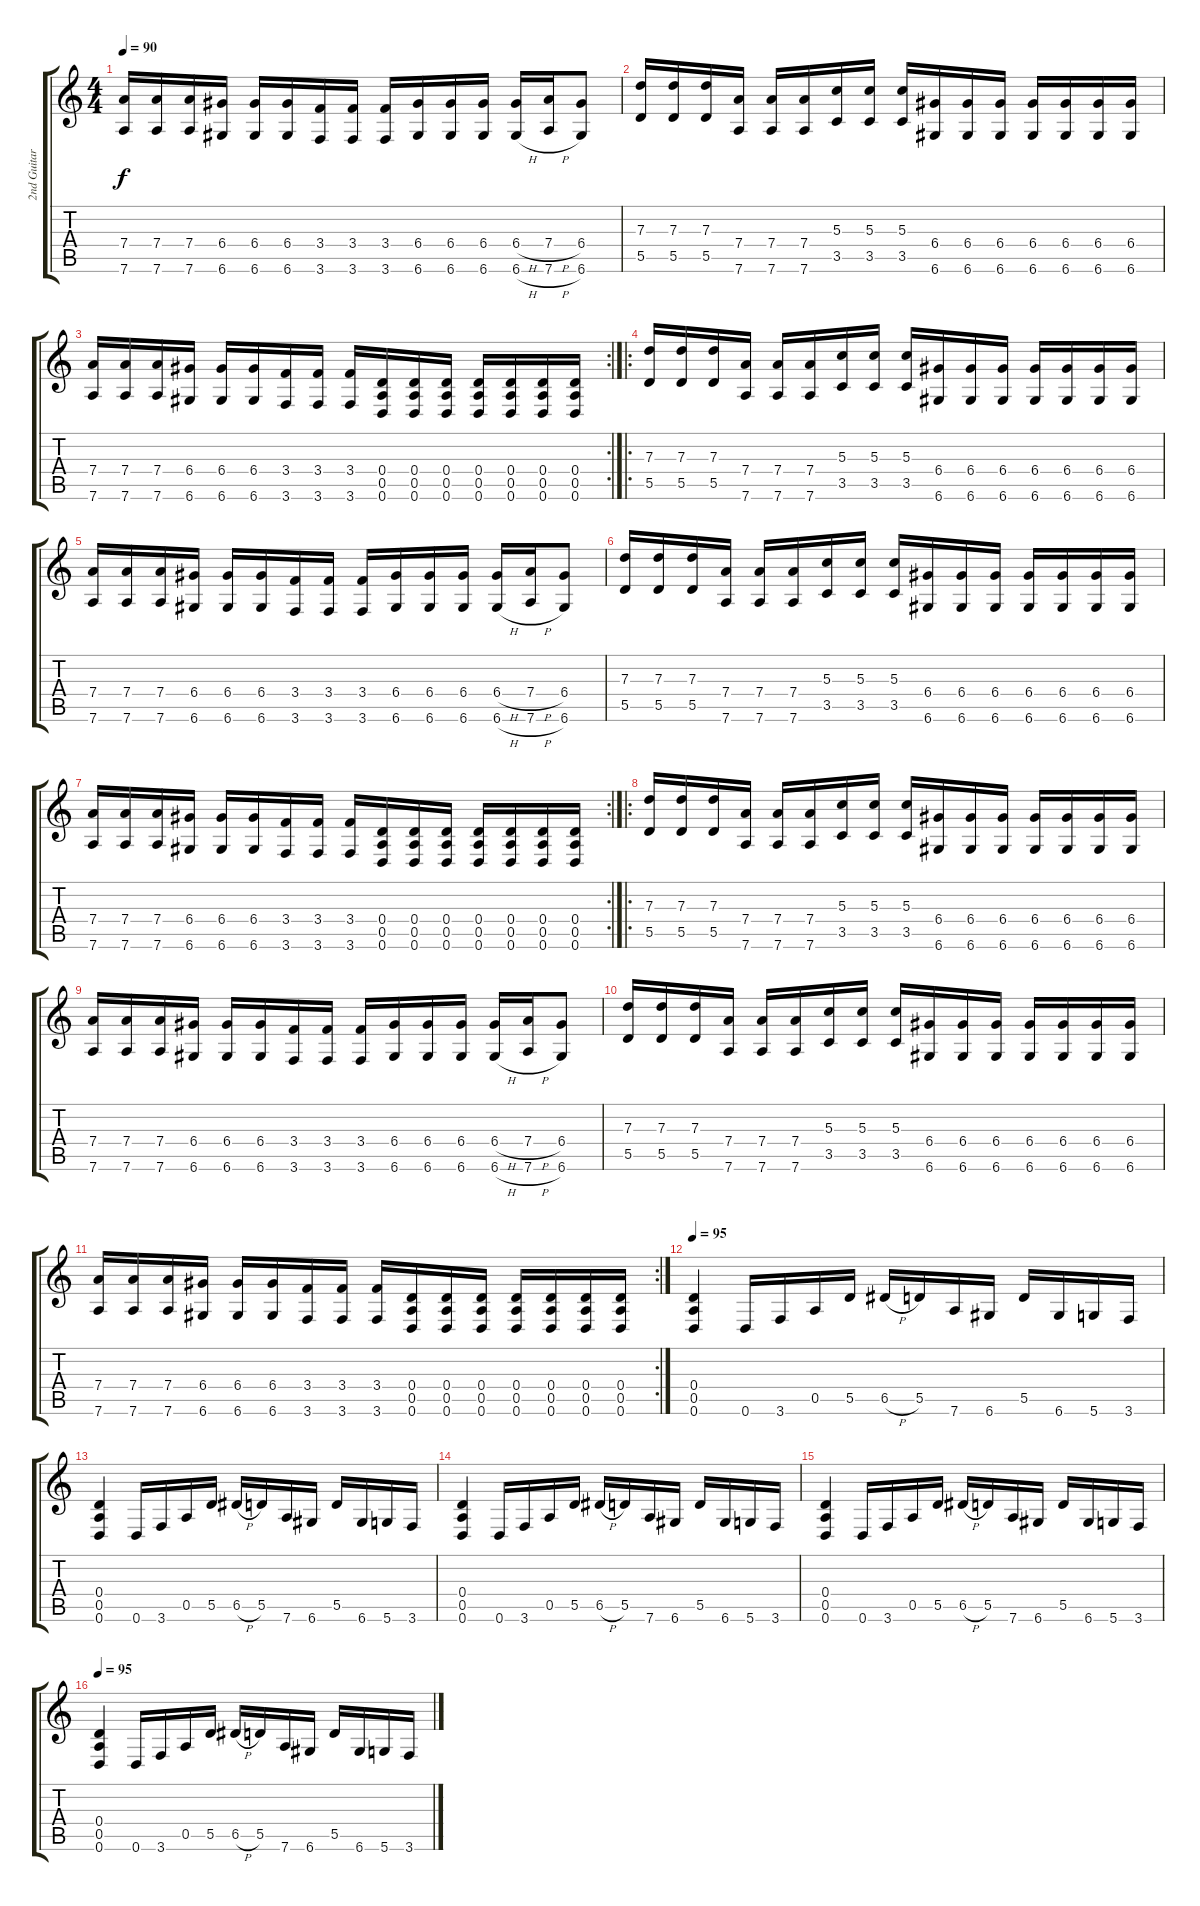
\track ("2nd Guitar" "2nd Guitar") {instrument distortionguitar}
\staff {score tabs}
\tuning (E4 B3 G3 D3 A2 D2) {hide}
\ts (4 4)
\tempo 90
\clef g2
\ks c
(7.4 7.6).16{dy f} (7.4 7.6).16 (7.4 7.6).16 (6.4 6.6).16 (6.4 6.6).16 (6.4 6.6).16 (3.4 3.6).16 (3.4 3.6).16 (3.4 3.6).16 (6.4 6.6).16 (6.4 6.6).16 (6.4 6.6).16 (6.4{h} 6.6{h}).16 (7.4{h} 7.6{h}).16 (6.4 6.6).8 |
(7.3 5.5).16 (7.3 5.5).16 (7.3 5.5).16 (7.4 7.6).16 (7.4 7.6).16 (7.4 7.6).16 (5.3 3.5).16 (5.3 3.5).16 (5.3 3.5).16 (6.4 6.6).16 (6.4 6.6).16 (6.4 6.6).16 (6.4 6.6).16 (6.4 6.6).16 (6.4 6.6).16 (6.4 6.6).16 |
\rc 2
(7.4 7.6).16 (7.4 7.6).16 (7.4 7.6).16 (6.4 6.6).16 (6.4 6.6).16 (6.4 6.6).16 (3.4 3.6).16 (3.4 3.6).16 (3.4 3.6).16 (0.4 0.5 0.6).16 (0.4 0.5 0.6).16 (0.4 0.5 0.6).16 (0.4 0.5 0.6).16 (0.4 0.5 0.6).16 (0.4 0.5 0.6).16 (0.4 0.5 0.6).16 |
\ro
(7.3 5.5).16 (7.3 5.5).16 (7.3 5.5).16 (7.4 7.6).16 (7.4 7.6).16 (7.4 7.6).16 (5.3 3.5).16 (5.3 3.5).16 (5.3 3.5).16 (6.4 6.6).16 (6.4 6.6).16 (6.4 6.6).16 (6.4 6.6).16 (6.4 6.6).16 (6.4 6.6).16 (6.4 6.6).16 |
(7.4 7.6).16 (7.4 7.6).16 (7.4 7.6).16 (6.4 6.6).16 (6.4 6.6).16 (6.4 6.6).16 (3.4 3.6).16 (3.4 3.6).16 (3.4 3.6).16 (6.4 6.6).16 (6.4 6.6).16 (6.4 6.6).16 (6.4{h} 6.6{h}).16 (7.4{h} 7.6{h}).16 (6.4 6.6).8 |
(7.3 5.5).16 (7.3 5.5).16 (7.3 5.5).16 (7.4 7.6).16 (7.4 7.6).16 (7.4 7.6).16 (5.3 3.5).16 (5.3 3.5).16 (5.3 3.5).16 (6.4 6.6).16 (6.4 6.6).16 (6.4 6.6).16 (6.4 6.6).16 (6.4 6.6).16 (6.4 6.6).16 (6.4 6.6).16 |
\rc 2
(7.4 7.6).16 (7.4 7.6).16 (7.4 7.6).16 (6.4 6.6).16 (6.4 6.6).16 (6.4 6.6).16 (3.4 3.6).16 (3.4 3.6).16 (3.4 3.6).16 (0.4 0.5 0.6).16 (0.4 0.5 0.6).16 (0.4 0.5 0.6).16 (0.4 0.5 0.6).16 (0.4 0.5 0.6).16 (0.4 0.5 0.6).16 (0.4 0.5 0.6).16 |
\ro
(7.3 5.5).16 (7.3 5.5).16 (7.3 5.5).16 (7.4 7.6).16 (7.4 7.6).16 (7.4 7.6).16 (5.3 3.5).16 (5.3 3.5).16 (5.3 3.5).16 (6.4 6.6).16 (6.4 6.6).16 (6.4 6.6).16 (6.4 6.6).16 (6.4 6.6).16 (6.4 6.6).16 (6.4 6.6).16 |
(7.4 7.6).16 (7.4 7.6).16 (7.4 7.6).16 (6.4 6.6).16 (6.4 6.6).16 (6.4 6.6).16 (3.4 3.6).16 (3.4 3.6).16 (3.4 3.6).16 (6.4 6.6).16 (6.4 6.6).16 (6.4 6.6).16 (6.4{h} 6.6{h}).16 (7.4{h} 7.6{h}).16 (6.4 6.6).8 |
(7.3 5.5).16 (7.3 5.5).16 (7.3 5.5).16 (7.4 7.6).16 (7.4 7.6).16 (7.4 7.6).16 (5.3 3.5).16 (5.3 3.5).16 (5.3 3.5).16 (6.4 6.6).16 (6.4 6.6).16 (6.4 6.6).16 (6.4 6.6).16 (6.4 6.6).16 (6.4 6.6).16 (6.4 6.6).16 |
\rc 2
(7.4 7.6).16 (7.4 7.6).16 (7.4 7.6).16 (6.4 6.6).16 (6.4 6.6).16 (6.4 6.6).16 (3.4 3.6).16 (3.4 3.6).16 (3.4 3.6).16 (0.4 0.5 0.6).16 (0.4 0.5 0.6).16 (0.4 0.5 0.6).16 (0.4 0.5 0.6).16 (0.4 0.5 0.6).16 (0.4 0.5 0.6).16 (0.4 0.5 0.6).16 |
\tempo 95
(0.4 0.5 0.6).4{volume 16} 0.6.16 3.6.16 0.5.16 5.5.16 6.5{h}.16 5.5.16 7.6.16 6.6.16 5.5.16 6.6.16 5.6.16 3.6.16 |
(0.4 0.5 0.6).4 0.6.16 3.6.16 0.5.16 5.5.16 6.5{h}.16 5.5.16 7.6.16 6.6.16 5.5.16 6.6.16 5.6.16 3.6.16 |
(0.4 0.5 0.6).4 0.6.16 3.6.16 0.5.16 5.5.16 6.5{h}.16 5.5.16 7.6.16 6.6.16 5.5.16 6.6.16 5.6.16 3.6.16 |
(0.4 0.5 0.6).4 0.6.16 3.6.16 0.5.16 5.5.16 6.5{h}.16 5.5.16 7.6.16 6.6.16 5.5.16 6.6.16 5.6.16 3.6.16 |
\tempo 95
(0.4 0.5 0.6).4 0.6.16 3.6.16 0.5.16 5.5.16 6.5{h}.16 5.5.16 7.6.16 6.6.16 5.5.16 6.6.16 5.6.16 3.6.16
